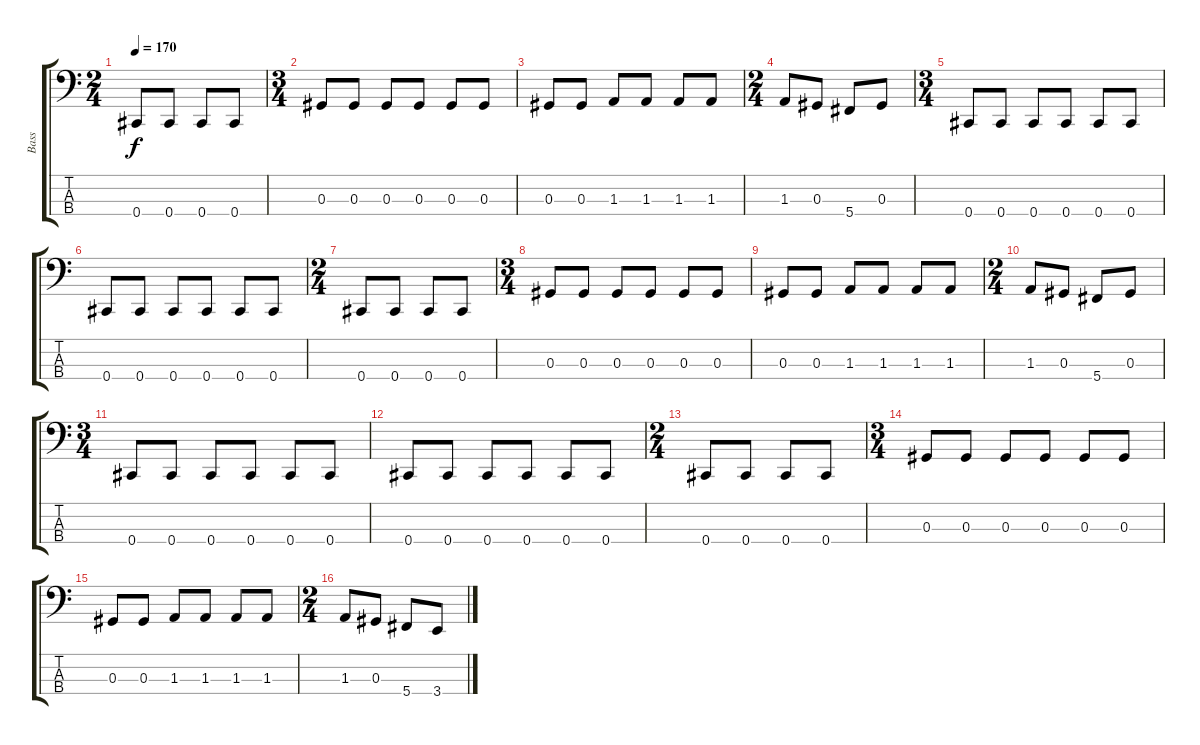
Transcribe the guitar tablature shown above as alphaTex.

\track ("Bass" "Bass") {instrument electricbasspick}
\staff {score tabs}
\tuning (Gb2 Db2 Ab1 Db1) {hide}
\ts (2 4)
\tempo 170
\clef f4
\ks c
0.4.8{dy f} 0.4.8 0.4.8 0.4.8 |
\ts (3 4)
0.3.8 0.3.8 0.3.8 0.3.8 0.3.8 0.3.8 |
0.3.8 0.3.8 1.3.8 1.3.8 1.3.8 1.3.8 |
\ts (2 4)
1.3.8 0.3.8 5.4.8 0.3.8 |
\ts (3 4)
0.4.8 0.4.8 0.4.8 0.4.8 0.4.8 0.4.8 |
0.4.8 0.4.8 0.4.8 0.4.8 0.4.8 0.4.8 |
\ts (2 4)
0.4.8 0.4.8 0.4.8 0.4.8 |
\ts (3 4)
0.3.8 0.3.8 0.3.8 0.3.8 0.3.8 0.3.8 |
0.3.8 0.3.8 1.3.8 1.3.8 1.3.8 1.3.8 |
\ts (2 4)
1.3.8 0.3.8 5.4.8 0.3.8 |
\ts (3 4)
0.4.8 0.4.8 0.4.8 0.4.8 0.4.8 0.4.8 |
0.4.8 0.4.8 0.4.8 0.4.8 0.4.8 0.4.8 |
\ts (2 4)
0.4.8 0.4.8 0.4.8 0.4.8 |
\ts (3 4)
0.3.8 0.3.8 0.3.8 0.3.8 0.3.8 0.3.8 |
0.3.8 0.3.8 1.3.8 1.3.8 1.3.8 1.3.8 |
\ts (2 4)
1.3.8 0.3.8 5.4.8 3.4.8
